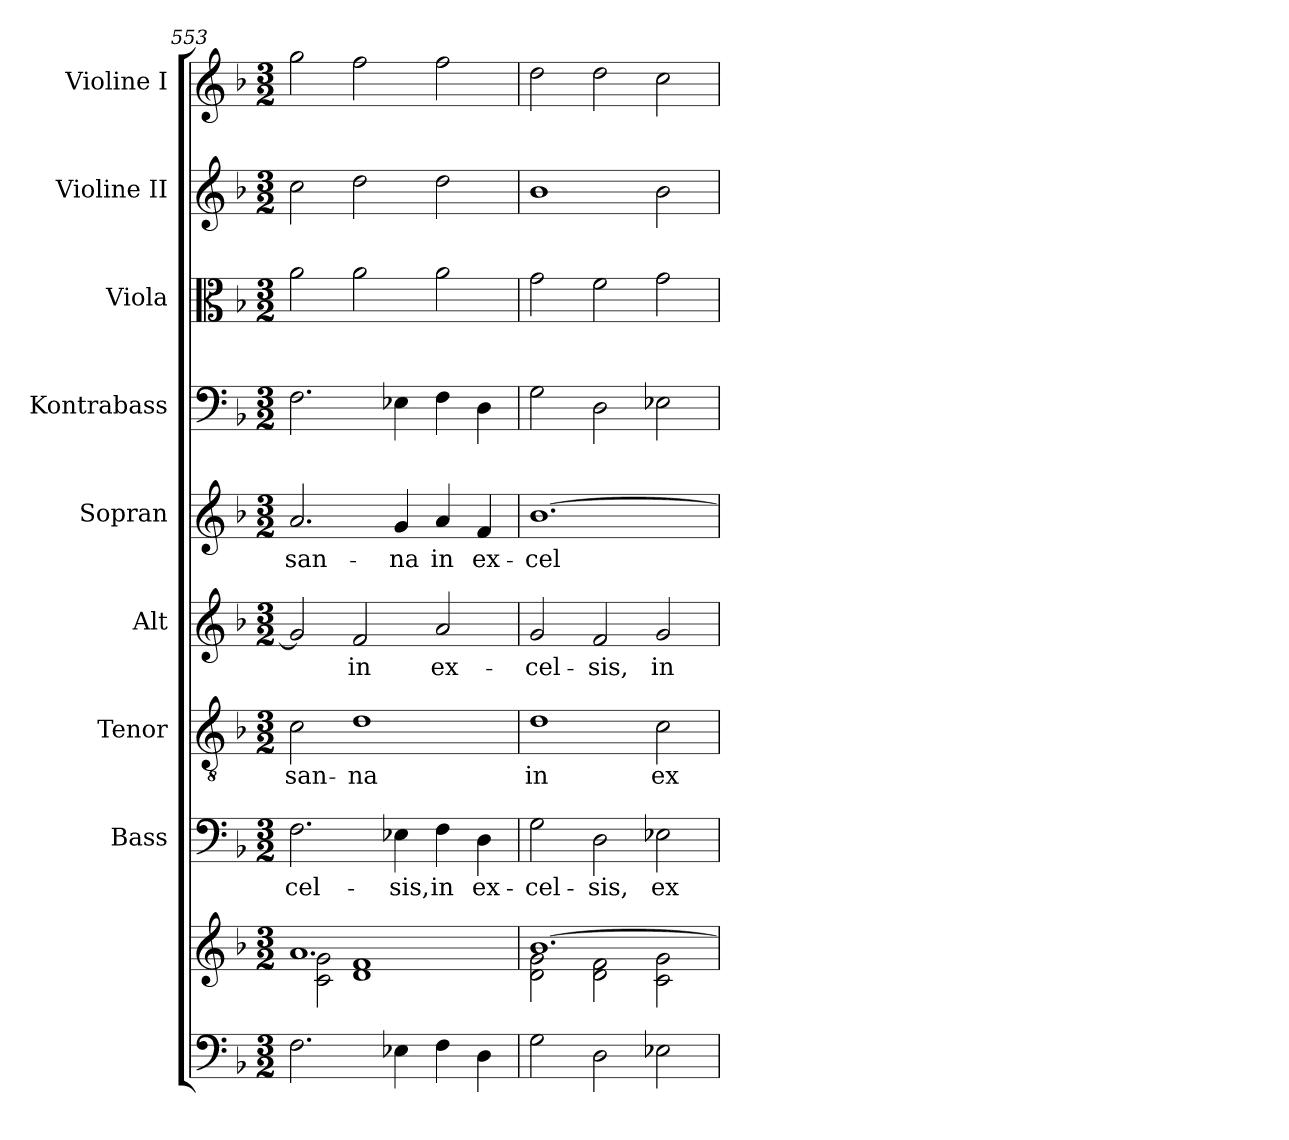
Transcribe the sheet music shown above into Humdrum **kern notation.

**kern	**kern	**kern	**text	**kern	**text	**kern	**text	**kern	**text	**kern	**kern	**kern	**kern
*part9	*part9	*part8	*part8	*part7	*part7	*part6	*part6	*part5	*part5	*part4	*part3	*part2	*part1
*staff10	*staff9	*staff8	*staff8	*staff7	*staff7	*staff6	*staff6	*staff5	*staff5	*staff4	*staff3	*staff2	*staff1
*	*	*I"Bass	*	*I"Tenor	*	*I"Alt	*	*I"Sopran	*	*I"Kontrabass	*I"Viola	*I"Violine II	*I"Violine I
*	*	*I'B.	*	*I'T.	*	*I'A.	*	*I'S.	*	*I'Kb.	*I'Vla.	*I'Vl. II	*I'Vl. I
*clefF4	*clefG2	*clefF4	*	*clefGv2	*	*clefG2	*	*clefG2	*	*clefF4	*clefC3	*clefG2	*clefG2
*	*	*	*	*	*	*	*	*	*	*ITrd7c12	*	*	*
*k[b-]	*k[b-]	*k[b-]	*	*k[b-]	*	*k[b-]	*	*k[b-]	*	*k[b-]	*k[b-]	*k[b-]	*k[b-]
*F:	*F:	*F:	*	*F:	*	*F:	*	*F:	*	*F:	*F:	*F:	*F:
*M3/2	*M3/2	*M3/2	*	*M3/2	*	*M3/2	*	*M3/2	*	*M3/2	*M3/2	*M3/2	*M3/2
=553	=553	=553	=553	=553	=553	=553	=553	=553	=553	=553	=553	=553	=553
*	*^	*	*	*	*	*	*	*	*	*	*	*	*
!	!	!	!	!LO:LY:b	!	!LO:LY:b	!	!	!	!LO:LY:b	!	!	!	!
2.F\	1.a	2c\ 2g\	2.F\	-cel-	2c\	-san-	2g/]	.	2.a/	-san-	2.FF\	2a\	2cc\	2gg\
!	!	!	!	!	!	!LO:LY:b	!	!LO:LY:b	!	!	!	!	!	!
.	.	1d 1f	.	.	1d	-na	2f/	in	.	.	.	2a\	2dd\	2ff\
!	!	!	!	!LO:LY:b	!	!	!	!	!	!LO:LY:b	!	!	!	!
4E-X\	.	.	4E-X\	-sis,	.	.	.	.	4g/	-na	4EE-X\	.	.	.
!	!	!	!	!LO:LY:b	!	!	!	!LO:LY:b	!	!LO:LY:b	!	!	!	!
4F\	.	.	4F\	in	.	.	2a/	ex-	4a/	in	4FF\	2a\	2dd\	2ff\
!	!	!	!	!LO:LY:b	!	!	!	!	!	!LO:LY:b	!	!	!	!
4D\	.	.	4D\	ex-	.	.	.	.	4f/	ex-	4DD\	.	.	.
=554	=554	=554	=554	=554	=554	=554	=554	=554	=554	=554	=554	=554	=554	=554
!	!	!	!	!LO:LY:b	!	!LO:LY:b	!	!LO:LY:b	!	!LO:LY:b	!	!	!	!
2G\	[>1.b-	2d\ 2g\	2G\	-cel-	1d	in	2g/	-cel-	[1.b-	-cel-	2GG\	2g\	1b-	2dd\
!	!	!	!	!LO:LY:b	!	!	!	!LO:LY:b	!	!	!	!	!	!
2D\	.	2d\ 2f\	2D\	-sis,	.	.	2f/	-sis,	.	.	2DD\	2f\	.	2dd\
!	!	!	!	!LO:LY:b	!	!LO:LY:b	!	!LO:LY:b	!	!	!	!	!	!
2E-X\	.	2c\ 2g\	2E-X\	ex-	2c\	ex-	2g/	in	.	.	2EE-X\	2g\	2b-\	2cc\
*	*v	*v	*	*	*	*	*	*	*	*	*	*	*	*
=	=	=	=	=	=	=	=	=	=	=	=	=	=
*-	*-	*-	*-	*-	*-	*-	*-	*-	*-	*-	*-	*-	*-
